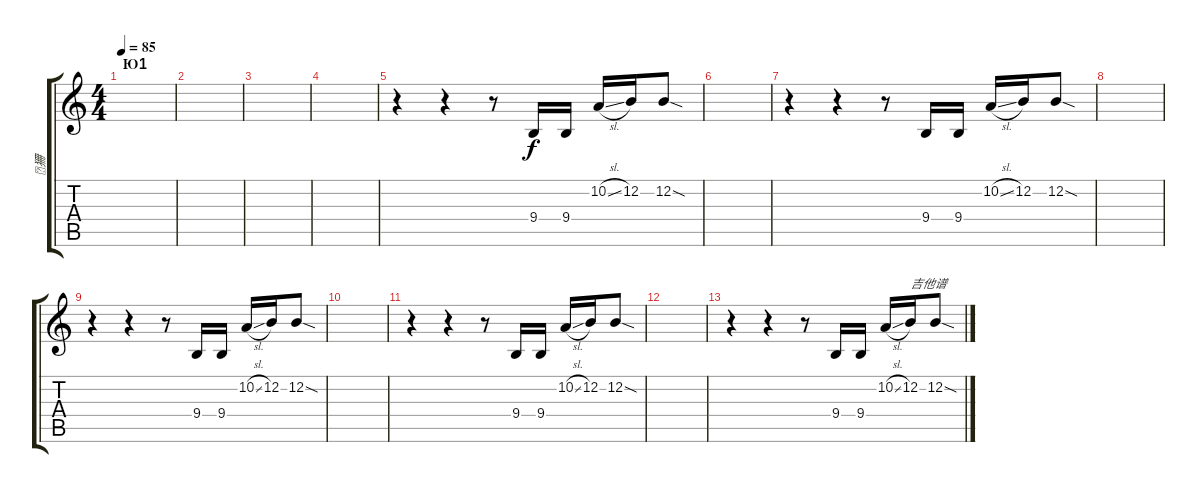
\track ("狦" "狦") {instrument lead1square}
\staff {score tabs}
\tuning (E4 B3 G3 D3 A2 E2) {hide}
\ts (4 4)
\section ("" "Ю")
\tempo 85
\clef g2
\ks c
|
|
|
|
r.4 r.4 r.8 9.4.16{volume 13 instrument lead1square} 9.4.16 10.2{sl}.16 12.2.16 12.2{sod}.8 |
|
r.4 r.4 r.8 9.4.16{volume 13 instrument lead1square} 9.4.16 10.2{sl}.16 12.2.16 12.2{sod}.8 |
|
r.4 r.4 r.8 9.4.16{volume 13 instrument lead1square} 9.4.16 10.2{sl}.16 12.2.16 12.2{sod}.8 |
|
r.4 r.4 r.8 9.4.16{volume 13 instrument lead1square} 9.4.16 10.2{sl}.16 12.2.16 12.2{sod}.8 |
|
r.4 r.4 r.8 9.4.16{volume 13 instrument lead1square} 9.4.16 10.2{sl}.16 12.2.16{txt "吉他谱"} 12.2{sod}.8
